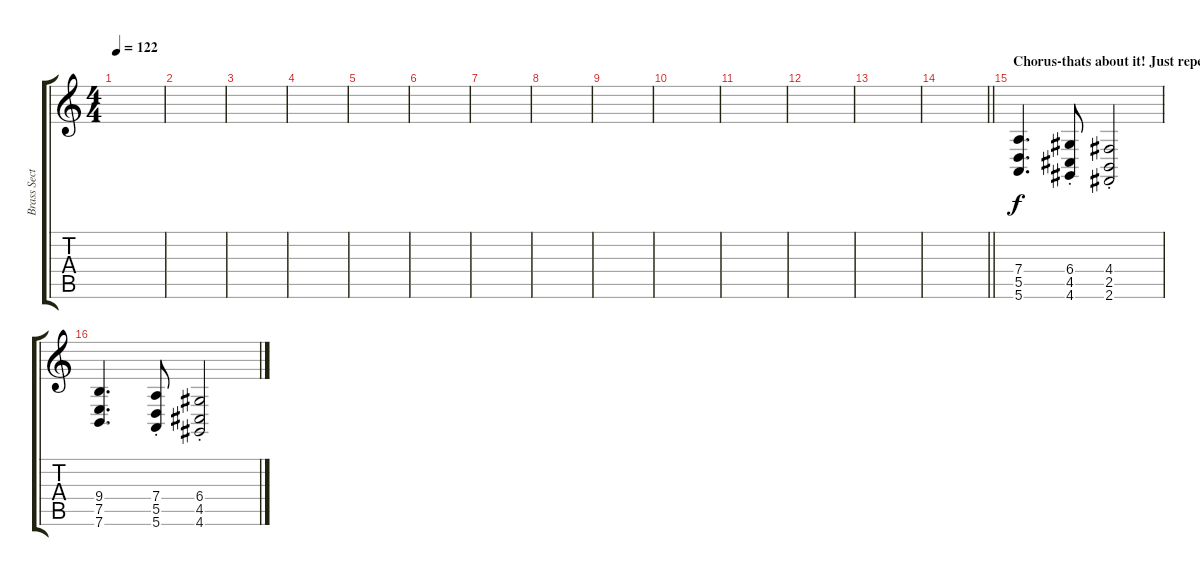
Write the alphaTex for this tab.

\track ("Brass Section" "Brass Sect") {instrument brasssection bank 255}
\staff {score tabs}
\tuning (E4 B3 G3 D3 A2 E2) {hide}
\ts (4 4)
\tempo 122
\clef g2
\ks c
|
|
|
|
|
|
|
|
|
|
|
|
|
\barLineRight lightlight
|
\section ("" "Chorus-thats about it! Just repeat everything again!")
(7.4 5.5 5.6).4{d} (6.4{st} 4.5{st} 4.6{st}).8 (4.4{st} 2.5{st} 2.6{st}).2 |
(9.4 7.5 7.6).4{d} (7.4{st} 5.5{st} 5.6{st}).8 (6.4{st} 4.5{st} 4.6{st}).2
